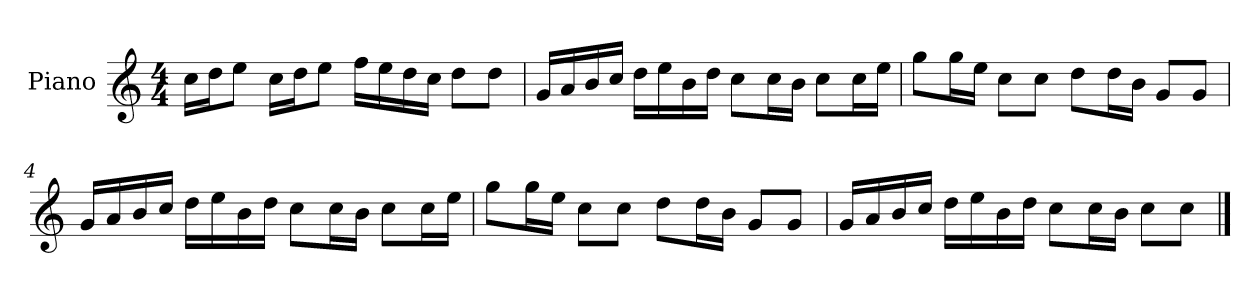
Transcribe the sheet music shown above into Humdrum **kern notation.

**kern
*part1
*staff1
*I"Piano
*I'P-no
*clefG2
*k[]
*M4/4
*MM90
=1
16cc\LL
16dd\J
8ee\J
16cc\LL
16dd\J
8ee\J
16ff\LL
16ee\
16dd\
16cc\JJ
8dd\L
8dd\J
=2
16g/LL
16a/
16b/
16cc/JJ
16dd\LL
16ee\
16b\
16dd\JJ
8cc\L
16cc\L
16b\JJ
8cc\L
16cc\L
16ee\JJ
=3
8gg\L
16gg\L
16ee\JJ
8cc\L
8cc\J
8dd\L
16dd\L
16b\JJ
8g/L
8g/J
!!LO:LB:g=z
=4
16g/LL
16a/
16b/
16cc/JJ
16dd\LL
16ee\
16b\
16dd\JJ
8cc\L
16cc\L
16b\JJ
8cc\L
16cc\L
16ee\JJ
=5
8gg\L
16gg\L
16ee\JJ
8cc\L
8cc\J
8dd\L
16dd\L
16b\JJ
8g/L
8g/J
=6
16g/LL
16a/
16b/
16cc/JJ
16dd\LL
16ee\
16b\
16dd\JJ
8cc\L
16cc\L
16b\JJ
8cc\L
8cc\J
==
*-
